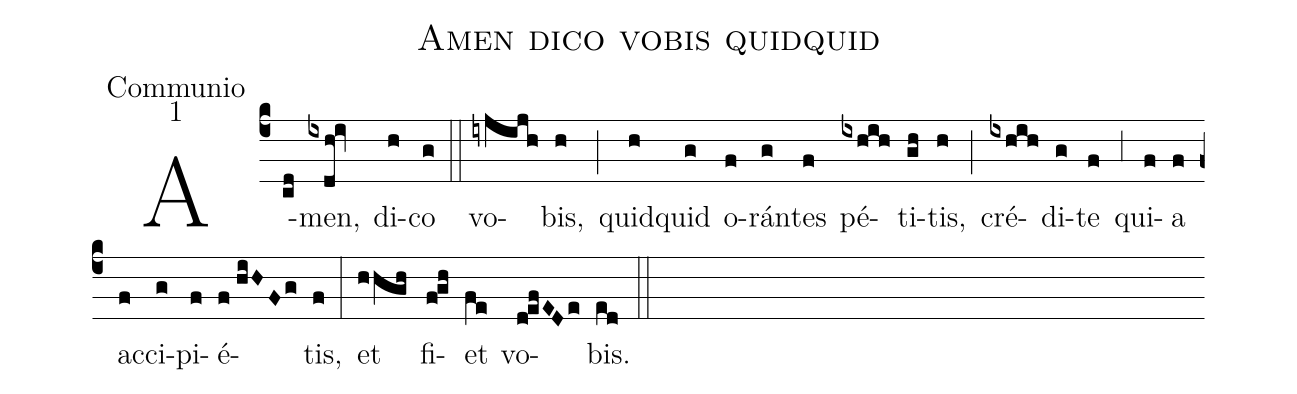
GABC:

name:Amen dico vobis quidquid;
office-part:Communio;
mode:1;
%%
(c4) A(cd)men,(ixdh!iv) di(h)co(g) (::) vo(iyjijh)bis,(h) (;) quid(h)quid(g) o(f)rán(g)tes(f) pé(ixhih)ti(gh)tis,(h) (;) cré(ixhih)di(g)te(f) (;3) qui(f)a(f) ac(f)ci(g)pi(f)é(f//hiHFg)tis,(f) (:) et(hhgh) fi(f!gh)et(fe) vo(d!efEDe)bis.(ed) (::)
